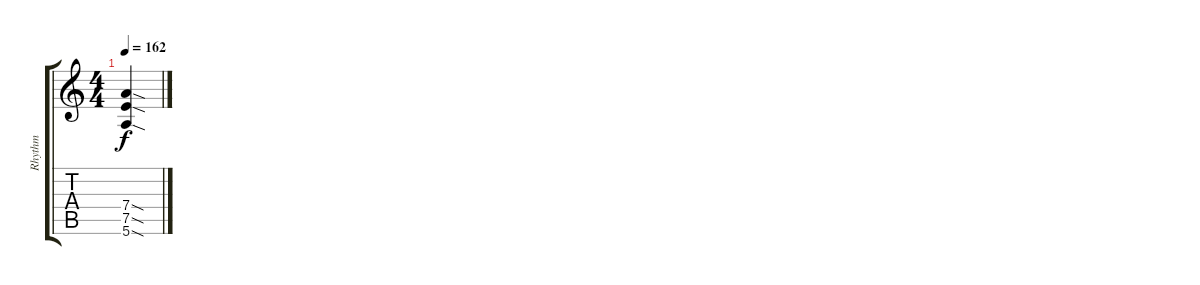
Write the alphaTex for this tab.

\track ("Rhythm" "Rhythm") {instrument electricguitarmuted}
\staff {score tabs}
\tuning (E4 B3 G3 D3 A2 E2) {hide}
\ts (4 4)
\tempo 162
\clef g2
\ks c
(7.4{sod} 7.5{sod} 5.6{sod}).4{dy f}
